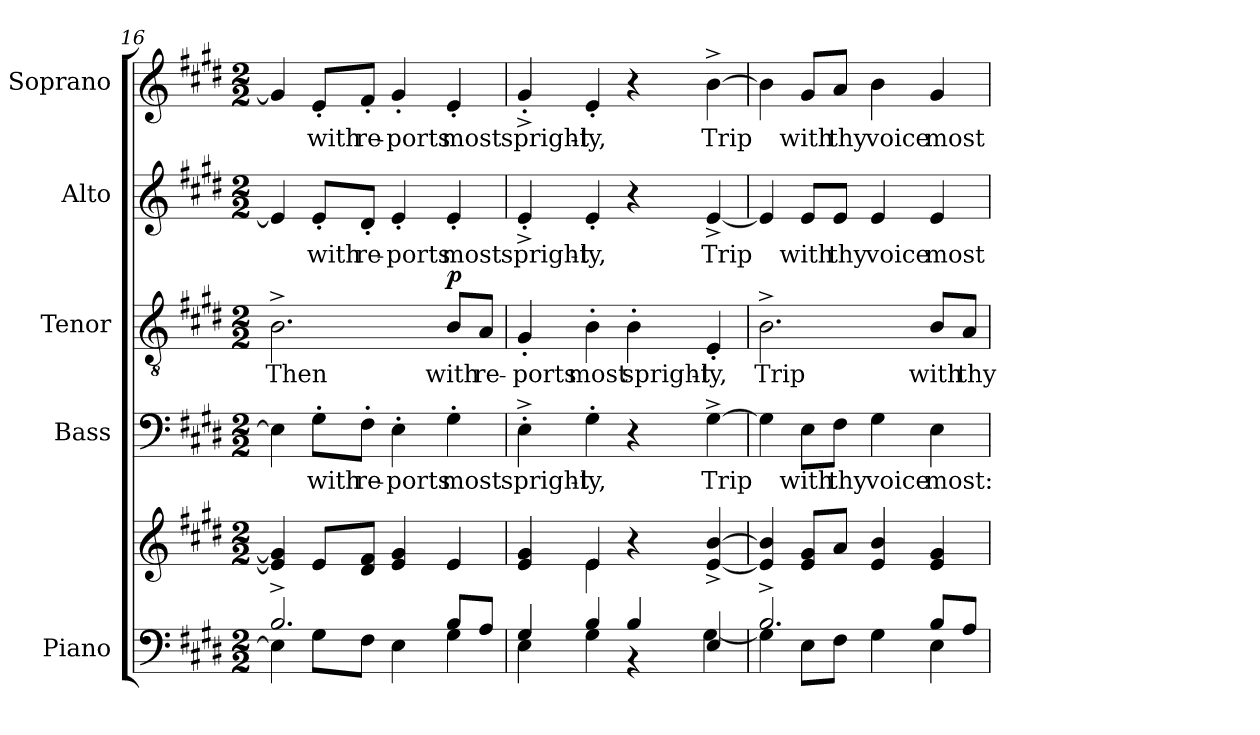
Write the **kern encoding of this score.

**kern	**kern	**kern	**text	**kern	**text	**dynam	**kern	**text	**kern	**text
*part5	*part5	*part4	*part4	*part3	*part3	*part3	*part2	*part2	*part1	*part1
*staff6	*staff5	*staff4	*staff4	*staff3	*staff3	*staff3	*staff2	*staff2	*staff1	*staff1
*I"Piano	*	*I"Bass	*	*I"Tenor	*	*	*I"Alto	*	*I"Soprano	*
*I'Pno.	*	*I'B.	*	*I'T.	*	*	*I'A.	*	*I'S.	*
*clefF4	*clefG2	*clefF4	*	*clefGv2	*	*	*clefG2	*	*clefG2	*
*	*	*	*	*ITrd7c12	*	*	*	*	*	*
*k[f#c#g#d#]	*k[f#c#g#d#]	*k[f#c#g#d#]	*	*k[f#c#g#d#]	*	*	*k[f#c#g#d#]	*	*k[f#c#g#d#]	*
*E:	*E:	*E:	*	*E:	*	*	*E:	*	*E:	*
*M2/2	*M2/2	*M2/2	*	*M2/2	*	*	*M2/2	*	*M2/2	*
=16	=16	=16	=16	=16	=16	=16	=16	=16	=16	=16
*^	*^	*	*	*	*	*	*	*	*	*
!	!	!	!	!	!	!	!LO:LY:b:color=#000000	!	!	!	!	!
2.B^i/	4Ei\]	4ei/] 4g#i]	2ryy	4Ei\]	.	2.BB^i\	Then	.	4ei/]	.	4g#i/]	.
!	!	!	!	!	!LO:LY:b:color=#000000	!	!	!	!	!	!	!
!	!	!	!	!	!	!	!	!	!	!LO:LY:b:color=#000000	!	!
!	!	!	!	!	!	!	!	!	!	!	!	!LO:LY:b:color=#000000
.	8G#i\L	8ei/L	.	8G#'i\L	with	.	.	.	8e'i/L	with	8e'i/L	with
!	!	!	!	!	!LO:LY:b:color=#000000	!	!	!	!	!	!	!
!	!	!	!	!	!	!	!	!	!	!LO:LY:b:color=#000000	!	!
!	!	!	!	!	!	!	!	!	!	!	!	!LO:LY:b:color=#000000
.	8F#i\J	8d#i/ 8f#iJ	.	8F#'i\J	re-	.	.	.	8d#'i/J	re-	8f#'i/J	re-
!	!	!	!	!	!LO:LY:b:color=#000000	!	!	!	!	!	!	!
!	!	!	!	!	!	!	!	!	!	!LO:LY:b:color=#000000	!	!
!	!	!	!	!	!	!	!	!	!	!	!	!LO:LY:b:color=#000000
.	4Ei\	4ei/ 4g#i	8ryy	4E'i\	-ports	.	.	.	4e'i/	-ports	4g#'i/	-ports
.	.	.	4.ryy	.	.	.	.	.	.	.	.	.
!	!	!	!	!	!LO:LY:b:color=#000000	!	!	!	!	!	!	!
!	!	!	!	!	!	!	!LO:LY:b:color=#000000	!	!	!	!	!
!	!	!	!	!	!	!	!	!	!	!LO:LY:b:color=#000000	!	!
!	!	!	!	!	!	!	!	!	!	!	!	!LO:LY:b:color=#000000
8Bi/L	4G#i\	4ei/	.	4G#'i\	most	8BBi/L	with	p	4e'i/	most	4e'i/	most
!	!	!	!	!	!	!	!LO:LY:b:color=#000000	!	!	!	!	!
8Ai/J	.	.	.	.	.	8AAi/J	re-	.	.	.	.	.
!!LO:LB:g=z
=17	=17	=17	=17	=17	=17	=17	=17	=17	=17	=17	=17	=17
!	!	!	!	!	!LO:LY:b:color=#000000	!	!	!	!	!	!	!
!	!	!	!	!	!	!	!LO:LY:b:color=#000000	!	!	!	!	!
!	!	!	!	!	!	!	!	!	!	!LO:LY:b:color=#000000	!	!
!	!	!	!	!	!	!	!	!	!	!	!	!LO:LY:b:color=#000000
4G#i/	4Ei\	4ei/ 4g#i	4ryy	4E'^i\	spright-	4GG#'i/	-ports	.	4e'^i/	spright-	4g#'^i/	spright-
!	!	!	!	!	!LO:LY:b:color=#000000	!	!	!	!	!	!	!
!	!	!	!	!	!	!	!LO:LY:b:color=#000000	!	!	!	!	!
!	!	!	!	!	!	!	!	!	!	!LO:LY:b:color=#000000	!	!
!	!	!	!	!	!	!	!	!	!	!	!	!LO:LY:b:color=#000000
4Bi/	4G#i\	4ei/	4ei\	4G#'i\	-ly,	4BB'i\	most	.	4e'i/	-ly,	4e'i/	-ly,
!	!	!	!	!	!	!	!LO:LY:b:color=#000000	!	!	!	!	!
4Bi/	4r	4r	2ryy	4r	.	4BB'i\	spright-	.	4r	.	4r	.
!	!	!	!	!	!LO:LY:b:color=#000000	!	!	!	!	!	!	!
!	!	!	!	!	!	!	!LO:LY:b:color=#000000	!	!	!	!	!
!	!	!	!	!	!	!	!	!	!	!LO:LY:b:color=#000000	!	!
!	!	!	!	!	!	!	!	!	!	!	!	!LO:LY:b:color=#000000
4Ei/	[4G#i\	[4ei/^ [4bi^	.	[4G#^i\	Trip	4EE'i/	-ly,	.	[4e^i/	Trip	[4b^i\	Trip
*	*	*v	*v	*	*	*	*	*	*	*	*	*
=18	=18	=18	=18	=18	=18	=18	=18	=18	=18	=18	=18
!	!	!	!	!	!	!LO:LY:b:color=#000000	!	!	!	!	!
2.B^i/	4G#i\]	4ei/] 4bi]	4G#i\]	.	2.BB^i\	Trip	.	4ei/]	.	4bi\]	.
!	!	!	!	!LO:LY:b:color=#000000	!	!	!	!	!	!	!
!	!	!	!	!	!	!	!	!	!LO:LY:b:color=#000000	!	!
!	!	!	!	!	!	!	!	!	!	!	!LO:LY:b:color=#000000
.	8Ei\L	8ei/ 8g#iL	8Ei\L	with	.	.	.	8ei/L	with	8g#i/L	with
!	!	!	!	!LO:LY:b:color=#000000	!	!	!	!	!	!	!
!	!	!	!	!	!	!	!	!	!LO:LY:b:color=#000000	!	!
!	!	!	!	!	!	!	!	!	!	!	!LO:LY:b:color=#000000
.	8F#i\J	8ai/J	8F#i\J	thy	.	.	.	8ei/J	thy	8ai/J	thy
!	!	!	!	!LO:LY:b:color=#000000	!	!	!	!	!	!	!
!	!	!	!	!	!	!	!	!	!LO:LY:b:color=#000000	!	!
!	!	!	!	!	!	!	!	!	!	!	!LO:LY:b:color=#000000
.	4G#i\	4ei/ 4bi	4G#i\	voice	.	.	.	4ei/	voice	4bi\	voice
!	!	!	!	!LO:LY:b:color=#000000	!	!	!	!	!	!	!
!	!	!	!	!	!	!LO:LY:b:color=#000000	!	!	!	!	!
!	!	!	!	!	!	!	!	!	!LO:LY:b:color=#000000	!	!
!	!	!	!	!	!	!	!	!	!	!	!LO:LY:b:color=#000000
8Bi/L	4Ei\	4ei/ 4g#i	4Ei\	most:	8BBi/L	with	.	4ei/	most	4g#i/	most
!	!	!	!	!	!	!LO:LY:b:color=#000000	!	!	!	!	!
8Ai/J	.	.	.	.	8AAi/J	thy	.	.	.	.	.
*v	*v	*	*	*	*	*	*	*	*	*	*
=	=	=	=	=	=	=	=	=	=	=
*-	*-	*-	*-	*-	*-	*-	*-	*-	*-	*-
